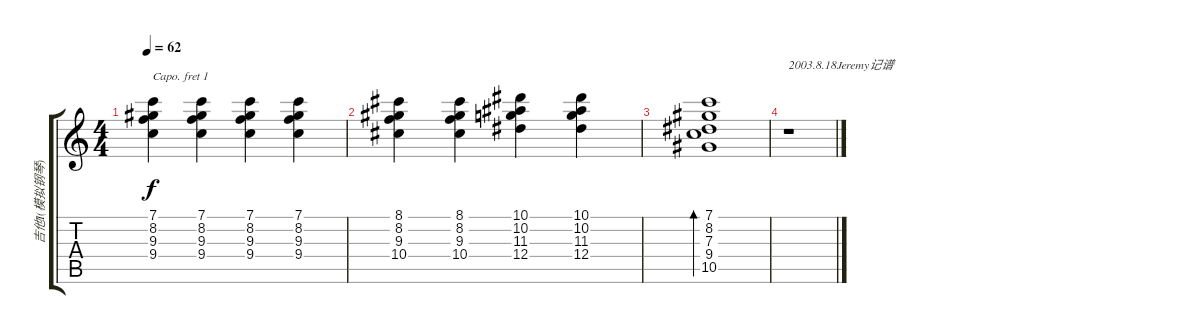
\track ("吉他Ⅰ(模拟钢琴)" "吉他Ⅰ(模拟钢琴)") {instrument acousticguitarnylon}
\staff {score tabs}
\capo 1
\tuning (E4 B3 G3 D3 A2 E2) {hide}
\ts (4 4)
\tempo 62
\clef g2
\ks c
(7.1 8.2 9.3 9.4).4{dy f} (7.1 8.2 9.3 9.4).4 (7.1 8.2 9.3 9.4).4 (7.1 8.2 9.3 9.4).4 |
(8.1 8.2 9.3 10.4).4 (8.1 8.2 9.3 10.4).4 (10.1 10.2 11.3 12.4).4 (10.1 10.2 11.3 12.4).4 |
(7.1 8.2 7.3 9.4 10.5).1{bd 60} |
r.1{txt "2003.8.18Jeremy记谱"}
